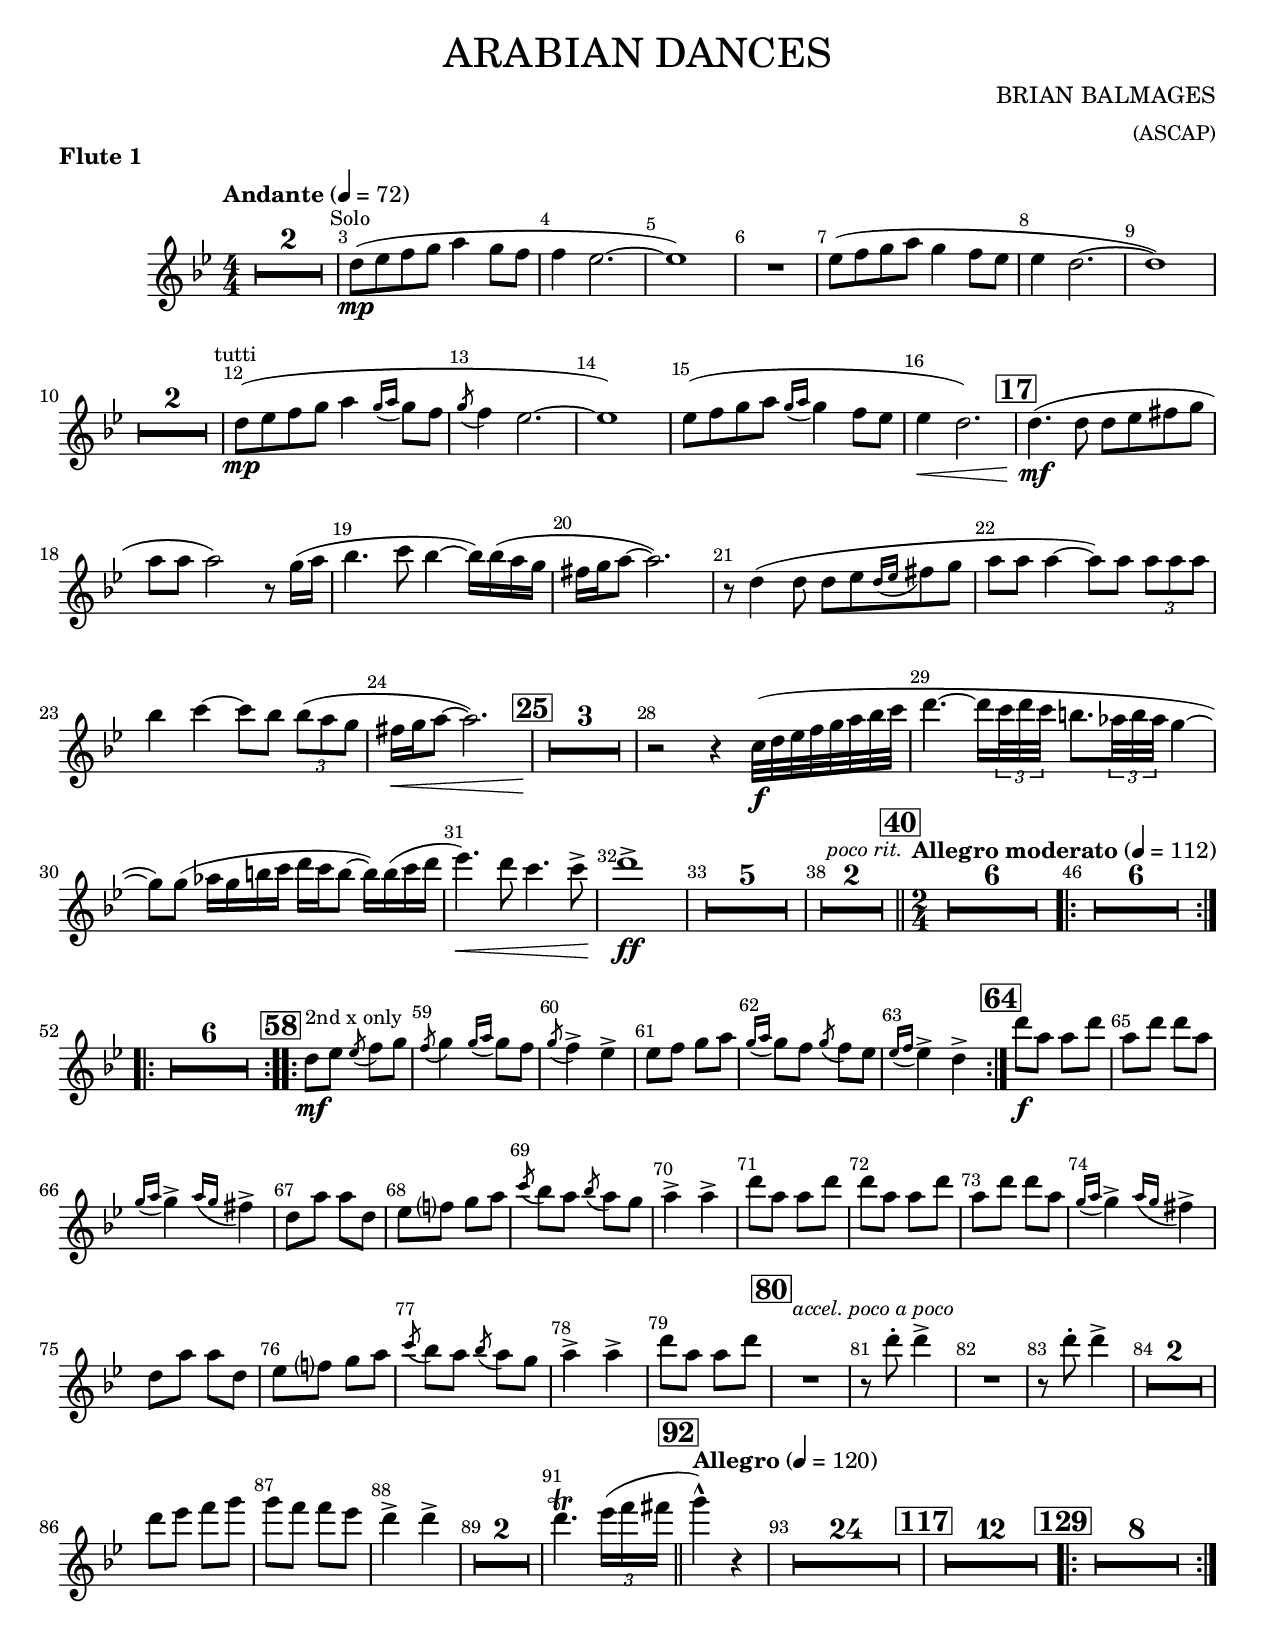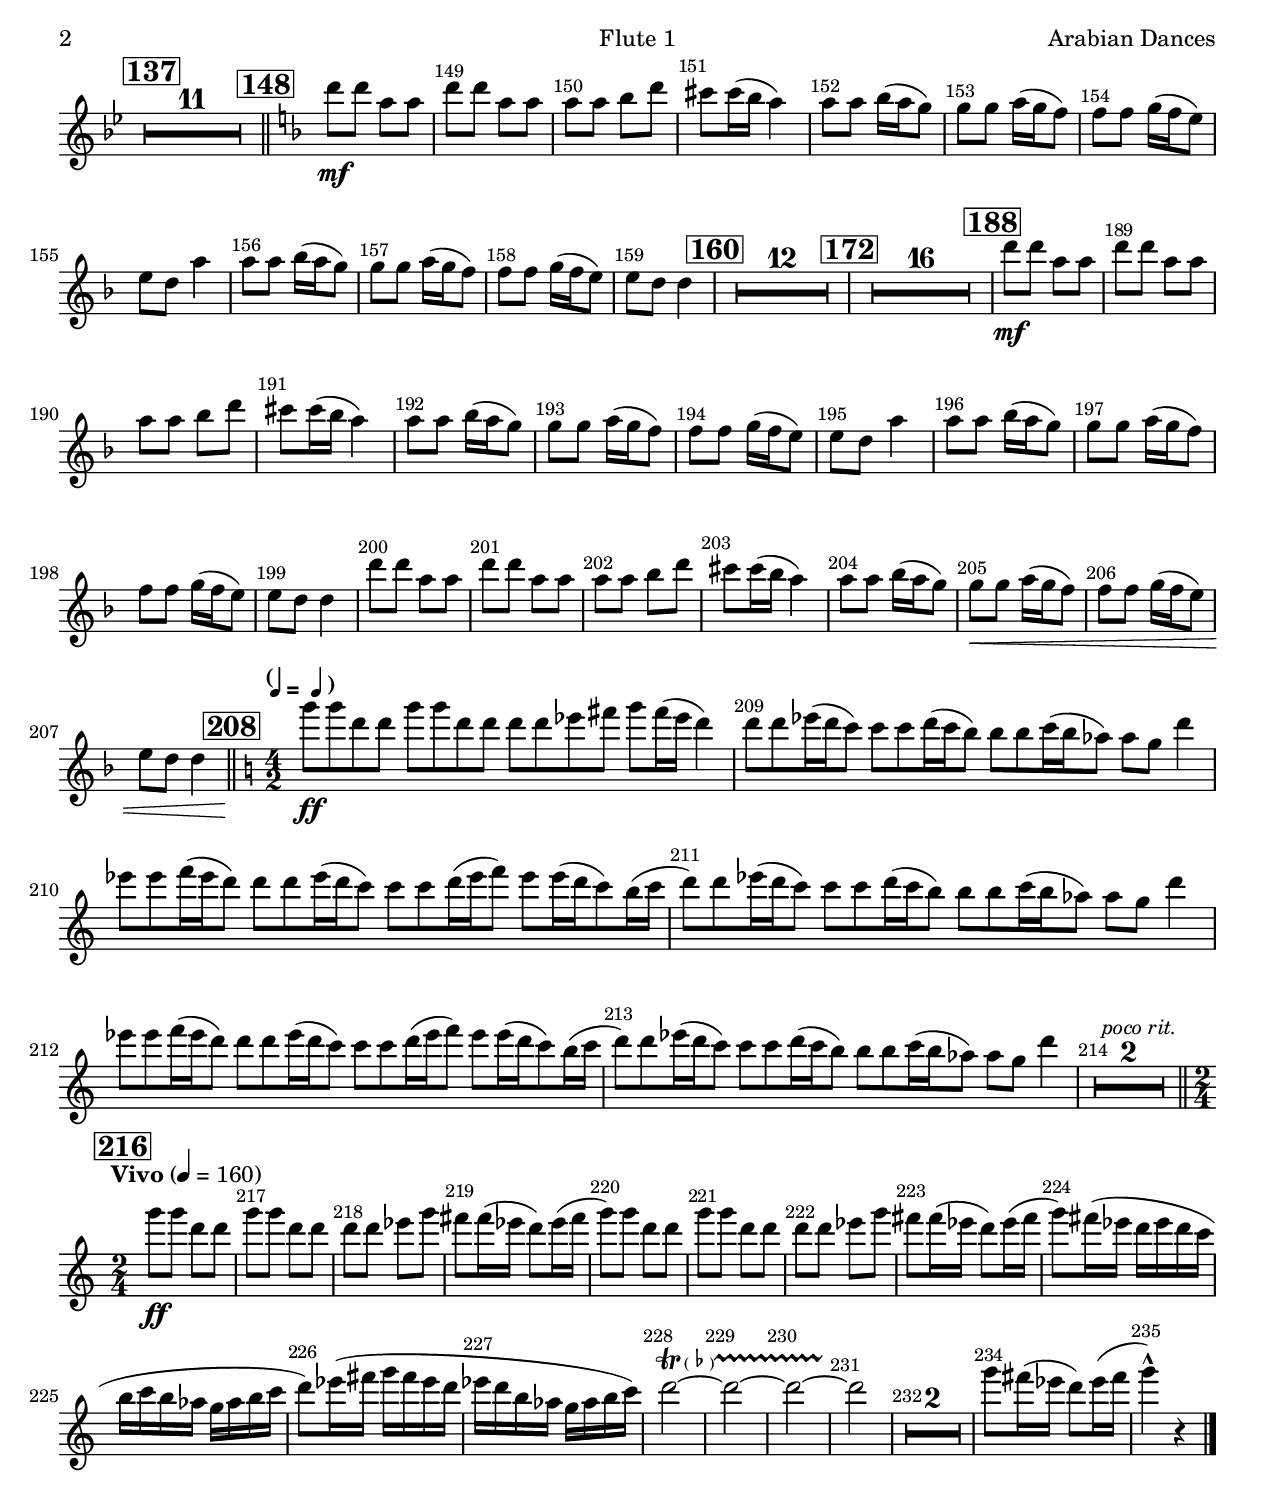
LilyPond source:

\version "2.19.82"
\language "english"

\version "2.19.82"
\language "english"

\version "2.19.82"
\language "english"

% Copied from http://lsr.di.unimi.it/LSR/Snippet?id=204

rhythmMarkStaffReduce = #-3
rhythmMarkLabelFontSize = #-2

rhythmMark = #(define-music-function (parser location originalRhythm newRhythm ) (ly:music? ly:music?)
  #{
    \tempo \markup {
      \line \general-align #Y #DOWN {
        \combine
        "("
        \score {
          \new Staff \with {
            fontSize = #rhythmMarkStaffReduce
            \override StaffSymbol.staff-space = #(magstep rhythmMarkStaffReduce)
            \override StaffSymbol.line-count = #0
            \override VerticalAxisGroup.Y-extent = #'(-0.85 . 4)
          } {
            \relative c'' { \stemUp $originalRhythm }
          }
          \layout {
            ragged-right = ##t
            indent = 0
            \context {
              \Staff
              \remove "Clef_engraver"
              \remove "Time_signature_engraver"
            }
          }
        }
        "="
        \score {
          \new Staff \with {
            fontSize = #rhythmMarkStaffReduce
            \override StaffSymbol.staff-space = #(magstep rhythmMarkStaffReduce)
            \override StaffSymbol.line-count = #0
            \override VerticalAxisGroup.Y-extent = #'(-0.85 . 4)
          } {
            \relative c'' { \stemUp $newRhythm }
          }
          \layout {
            ragged-right = ##t
            indent = 0
            \context {
              \Staff
              \remove "Clef_engraver"
              \remove "Time_signature_engraver"
            }
          }
        }
        ")"
      }
    }
  #})


\header {
  pieceTitle = "Arabian Dances"
  title = \markup { \normal-text \larger #(string-upcase pieceTitle) }
  composer = \markup \right-column {
    "BRIAN BALMAGES"
    \smaller "(ASCAP)"
  }
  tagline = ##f
}

\paper {
  #(set-paper-size "ansi a")
  oddHeaderMarkup = \markup \fill-line {
    \on-the-fly #print-page-number-check-first
    \fromproperty #'header:pieceTitle
    \on-the-fly #print-page-number-check-first
    \fromproperty #'header:part
    \on-the-fly #print-page-number-check-first
    \fromproperty #'page:page-number-string
  }
  evenHeaderMarkup = \markup \fill-line {
    \on-the-fly #print-page-number-check-first
    \fromproperty #'page:page-number-string
    \on-the-fly #print-page-number-check-first
    \fromproperty #'header:part
    \fromproperty #'header:pieceTitle
  }
}

rehearsalMark = {
  \once \override Score.BarNumber.break-visibility = ##(#f #f #f)
  \mark \default
}

quarterNote = { g4 }

scoreOutline = {
  \compressFullBarRests
  \override MultiMeasureRest.expand-limit = #1
  \set Score.markFormatter = #format-mark-box-barnumbers
  \override Score.BarNumber.break-visibility = #end-of-line-invisible
  \context Score \applyContext #(set-bar-number-visibility 1)
  \numericTimeSignature

  \time 4/4
  \key bf \major
  \tempo "Andante" 4 = 72
  s1*16

  %%% m. 17 %%%
  \rehearsalMark
  | s1*8

  %%% m. 25 %%%
  \rehearsalMark
  | s1*13

  % m. 38
  \tempo \markup { \normal-text \italic \smaller "poco rit." }
  | s1*2

  %%% m. 40 %%%
  \rehearsalMark
  \bar "||"
  \time 2/4
  \tempo "Allegro moderato" 4 = 112
  | s2*6

  % m. 46
  \repeat volta 2 {
  | s2*6
  }

  % m. 52
  \repeat volta 2 {
  | s2*6
  }

  %%% m. 58 %%%
  \rehearsalMark
  \repeat volta 2 {
  | s2*6
  }

  %%% m. 64 %%%
  \rehearsalMark
  | s2*16

  %%% m. 80 %%%
  \rehearsalMark
  \tempo \markup { \normal-text \italic \smaller "accel. poco a poco" }
  | s2*12

  %%% m. 92 %%%
  \rehearsalMark
  \bar "||"
  \tempo "Allegro" 4 = 120
  | s2*25

  %%% m. 117 %%%
  \rehearsalMark
  | s2*12

  %%% m. 129 %%%
  \rehearsalMark
  \repeat volta 2 {
  | s2*8
  }

  %%% m. 137 %%%
  \rehearsalMark
  | s2*11

  %%% m. 148 %%%
  \rehearsalMark
  \bar "||"
  \key f \major
  | s2*12

  %%% m. 160 %%%
  \rehearsalMark
  | s2*12

  %%% m. 172 %%%
  \rehearsalMark
  | s2*16

  %%% m. 188 %%%
  \rehearsalMark
  | s2*20

  %%% m. 208 %%%
  \rehearsalMark
  \bar "||"
  \time 4/2
  \rhythmMark \quarterNote \quarterNote
  \key c \major
  | s\breve*6

  % m. 214
  \tempo \markup { \normal-text \italic \smaller "poco rit." }
  | s\breve*2

  %%% m. 216 %%%
  \rehearsalMark
  \bar "||"
  \time 2/4
  \tempo "Vivo" 4 = 160
  | s2*20

  \bar "|."
}

\version "2.19.82"
\language "english"

% Modified from lilypond.1069038.n5.nabble.com/help-with-pitchedtrill-td13811.htm

flatTrill = {
  \once \override TrillSpanner.bound-details.left.text = \markup {
    \musicglyph #"scripts.trill"
    \teeny "("
    \teeny \raise #0.625 \flat
    \teeny ")"
  }
}


\header {
  part = "Flute 1"
  piece = \markup { \bold $part }
}

partFluteOne = \relative c''' {
  R1*2
  |
  % m. 3
  d,8(\mp^\markup \center-align { \smaller "Solo" } ef8
  f8 g8
  a4
  g8 f8
  |
  % m. 4
  f4
  ef2.~


  |
  % m. 5
  ef1)



  |
  % m. 6
  R1*1



  |
  % m. 7
  ef8( f8
  g8 a8
  g4
  f8 ef8
  |
  % m. 8
  ef4
  d2.~


  |
  % m. 9
  d1)



  |
  % m. 10, 11
  R1*2
  |
  % m. 12
  d8(\mp^\markup \center-align { \smaller "tutti" } ef8
  f8 g8
  a4
  \appoggiatura { g16 a16 } g8 f8
  |
  % m. 13
  \acciaccatura g8 f4
  ef2.~


  |
  % m. 14
  ef1)



  |
  % m. 15
  ef8( f8
  g8 a8
  \appoggiatura { g16 a16 } g4
  f8 ef8
  |
  % m. 16
  ef4\<
  d2.)


  |
  % m. 17
  d4.(\mf
    d8
  d8 ef8
  fs8 g8
  |
  % m. 18
  a8 a8
  a2)

  r8 g16( a16
  |
  % m. 19
  bf4.
    c8
  bf4~
  bf16) bf16( a16 g16
  |
  % m. 20
  fs16 g16 a8~
  a2.)


  |
  % m. 21
  r8 d,4(
    d8
  d8[ ef8
  \appoggiatura { d16 ef16 }
  fs8 g8]
  |
  % m. 22
  a8 a8
  a4~
  a8) a8
  \tuplet 3/2 { a8 a8 a8 }
  |
  % m. 23
  bf4
  c4~
  c8 bf8
  \tuplet 3/2 { bf8( a8 g8 }
  |
  % m. 24
  fs16\< g16 a8~
  a2.)


  |
  % m. 25, 26, 27
  R1*3\!
  |
  % m. 28
  r2

  r4
  c,32(\f d32 ef32 f32 g32 a32 bf32 c32
  |
  % m. 29
  d4.~
    d16 \tuplet 3/2 { c32 d32 c32 }
  b8. \tuplet 3/2 { af32 b32 af32 }
  g4~
  |
  % m. 30
  g8) g8(
  af16 g16 b16 c16
  d16 c16 b8~
  b16) b16( c16 d16
  |
  % m. 31
  ef4.)\<
    d8
  c4.
    c8->
  |
  % m. 32
  d1->\ff



  |
  % m. 33, 34, 35, 36, 37, 38, 39
  R1*7
  |
  % m. 40, 41, 42, 43, 44, 45, 46, 47, 48, 49, 50, 51, 52, 53, 54, 55
  % m. 56, 57
  R2*18
  |
  % m. 58
  d,8\mf^\markup { \smaller "2nd x only" } ef8
  \acciaccatura ef8 f8 g8
  |
  % m. 59
  \acciaccatura f8 g4
  \appoggiatura { g16 a16 } g8 f8
  |
  % m. 60
  \acciaccatura g8 f4->
  ef4->
  |
  % m. 61
  ef8 f8
  g8 a8
  |
  % m. 62
  \appoggiatura { g16 a16 } g8 f8
  \acciaccatura g8 f8 ef8
  |
  % m. 63
  \appoggiatura { ef16 f16 } ef4->
  d4->
  |
  % m. 64
  d'8\f a8
  a8 d8
  |
  % m. 65
  a8 d8
  d8 a8
  |
  % m. 66
  \appoggiatura { g16 a16 } g4->
  \appoggiatura { a16 g16 } fs4->
  |
  % m. 67
  d8 a'8
  a8 d,8
  |
  % m. 68
  ef8 f?8
  g8 a8
  |
  % m. 69
  \acciaccatura c8 bf8 a8
  \acciaccatura bf8 a8 g8
  |
  % m. 70
  a4->
  a4->
  |
  % m. 71
  d8 a8
  a8 d8
  |
  % m. 72
  d8 a8
  a8 d8
  |
  % m. 73
  a8 d8
  d8 a8
  |
  % m. 74
  \appoggiatura { g16 a16 } g4->
  \appoggiatura { a16 g16 } fs4->
  |
  % m. 75
  d8 a'8
  a8 d,8
  |
  % m. 76
  ef8 f?8
  g8 a8
  |
  % m. 77
  \acciaccatura c8 bf8 a8
  \acciaccatura bf8 a8 g8
  |
  % m. 78
  a4->
  a4->
  |
  % m. 79
  d8 a8
  a8 d8
  |
  % m. 80
  R2*1

  |
  % m. 81
  r8 d8-.
  d4->
  |
  % m. 82
  R2*1

  |
  % m. 83
  r8 d8-.
  d4->
  |
  % m. 84, 85
  R2*2
  |
  % m. 86
  d8 ef8
  f8 g8
  |
  % m. 87
  g8 f8
  f8 ef8
  |
  % m. 88
  d4->
  d4->
  |
  % m. 89, 90
  R2*2
  |
  % m. 91
  d4.\trill
    \tuplet 3/2 { ef16( f16 fs16 }
  |
  % m. 92
  g4-^)
  r4
  |
  % m. 93, 94, 95, 96, 97, 98, 99, 100, 101, 102, 103, 104, 105, 106
  % m. 107, 108, 109, 110, 111, 112, 113, 114, 115, 116, 117, 118, 119
  % m. 120, 121, 122, 123, 124, 125, 126, 127, 128, 129, 130, 131, 132
  % m. 133, 134, 135, 136
  R2*44\pageBreak
  |
  % m. 137, 138, 139, 140, 141, 142, 143, 144, 145, 146, 147
  R2*11
  |
  % m. 148
  d8\mf d8
  a8 a8
  |
  % m. 149
  d8 d8
  a8 a8
  |
  % m. 150
  a8 a8
  bf8 d8
  |
  % m. 151
  cs8 cs16( bf16
  a4)
  |
  % m. 152
  a8 a8
  bf16( a16 g8)
  |
  % m. 153
  g8 g8
  a16( g16 f8)
  |
  % m. 154
  f8 f8
  g16( f16 e8)
  |
  % m. 155
  e8 d8
  a'4
  |
  % m. 156
  a8 a8
  bf16( a16 g8)
  |
  % m. 157
  g8 g8
  a16( g16 f8)
  |
  % m. 158
  f8 f8
  g16( f16 e8)
  |
  % m. 159
  e8 d8
  d4
  |
  % m. 160, 161, 162, 163, 164, 165, 166, 167, 168, 169, 170, 171, 172
  % m. 173, 174, 175, 176, 177, 178, 179, 180, 181, 182, 183, 184, 185
  % m. 186, 187
  R2*28
  |
  % m. 188
  d'8\mf d8
  a8 a8
  |
  % m. 189
  d8 d8
  a8 a8
  |
  % m. 190
  a8 a8
  bf8 d8
  |
  % m. 191
  cs8 cs16( bf16
  a4)
  |
  % m. 192
  a8 a8
  bf16( a16 g8)
  |
  % m. 193
  g8 g8
  a16( g16 f8)
  |
  % m. 194
  f8 f8
  g16( f16 e8)
  |
  % m. 195
  e8 d8
  a'4
  |
  % m. 196
  a8 a8
  bf16( a16 g8)
  |
  % m. 197
  g8 g8
  a16( g16 f8)
  |
  % m. 198
  f8 f8
  g16( f16 e8)
  |
  % m. 199
  e8 d8
  d4
  |
  % m. 200
  d'8 d8
  a8 a8
  |
  % m. 201
  d8 d8
  a8 a8
  |
  % m. 202
  a8 a8
  bf8 d8
  |
  % m. 203
  cs8 cs16( bf16
  a4)
  |
  % m. 204
  a8 a8
  bf16( a16 g8)
  |
  % m. 205
  g8\< g8
  a16( g16 f8)
  |
  % m. 206
  f8 f8
  g16( f16 e8)
  |
  % m. 207
  e8 d8
  d4
  |
  % m. 208
  g'8\ff g8
  d8 d8
  g8 g8
  d8 d8
  d8 d8
  ef8 fs8
  g8 fs16( ef16
  d4)
  |
  % m. 209
  d8[ d8
  ef16( d16 c8)]
  c8[ c8
  d16( c16 b8)]
  b8[ b8
  c16( b16 af8)]
  af8 g8
  d'4
  |
  % m. 210
  ef8[ ef8
  f16( ef16 d8)]
  d8[ d8
  ef16( d16 c8)]
  c8[ c8
  d16( ef16 f8)]
  ef8[ ef16( d16
  c8) b16( c16]
  |
  % m. 211
  d8)[ d8
  ef16( d16 c8)]
  c8[ c8
  d16( c16 b8)]
  b8[ b8
  c16( b16 af8)]
  af8 g8
  d'4
  |
  % m. 212
  ef8[ ef8
  f16( ef16 d8)]
  d8[ d8
  ef16( d16 c8)]
  c8[ c8
  d16( ef16 f8)]
  ef8[ ef16( d16
  c8) b16( c16]
  |
  % m. 213
  d8)[ d8
  ef16( d16 c8)]
  c8[ c8
  d16( c16 b8)]
  b8[ b8
  c16( b16 af8)]
  af8 g8
  d'4
  |
  % m. 214, 215
  R\breve*2
  |
  % m. 216
  g8\ff g8
  d8 d8
  |
  % m. 217
  g8 g8
  d8 d8
  |
  % m. 218
  d8 d8
  ef8 g8
  |
  % m. 219
  fs8 fs16( ef16
  d8) ef16( fs16
  |
  % m. 220
  g8) g8
  d8 d8
  |
  % m. 221
  g8 g8
  d8 d8
  |
  % m. 222
  d8 d8
  ef8 g8
  |
  % m. 223
  fs8 fs16( ef16
  d8) ef16( fs16
  |
  % m. 224
  g8) fs16( ef16
  d16 ef16 d16 c16
  |
  % m. 225
  b16 c16 b16 af16
  g16 af16 b16 c16
  |
  % m. 226
  d8) ef16( fs16
  g16 fs16 ef16 d16
  |
  % m. 227
  ef16 d16 b16 af16
  g16 af16 b16 c16)
  |
  % m. 228
  \flatTrill d2~\startTrillSpan

  |
  % m. 229
  d2~

  |
  % m. 230
  d2~

  |
  % m. 231
  d2\stopTrillSpan

  |
  % m. 232, 233
  R2*2
  |
  % m. 234
  g8 fs16( ef16
  d8) ef16( fs16
  |
  % m. 235
  g4-^)
  r4
}

\new Voice {
  << \scoreOutline \partFluteOne >>
}
